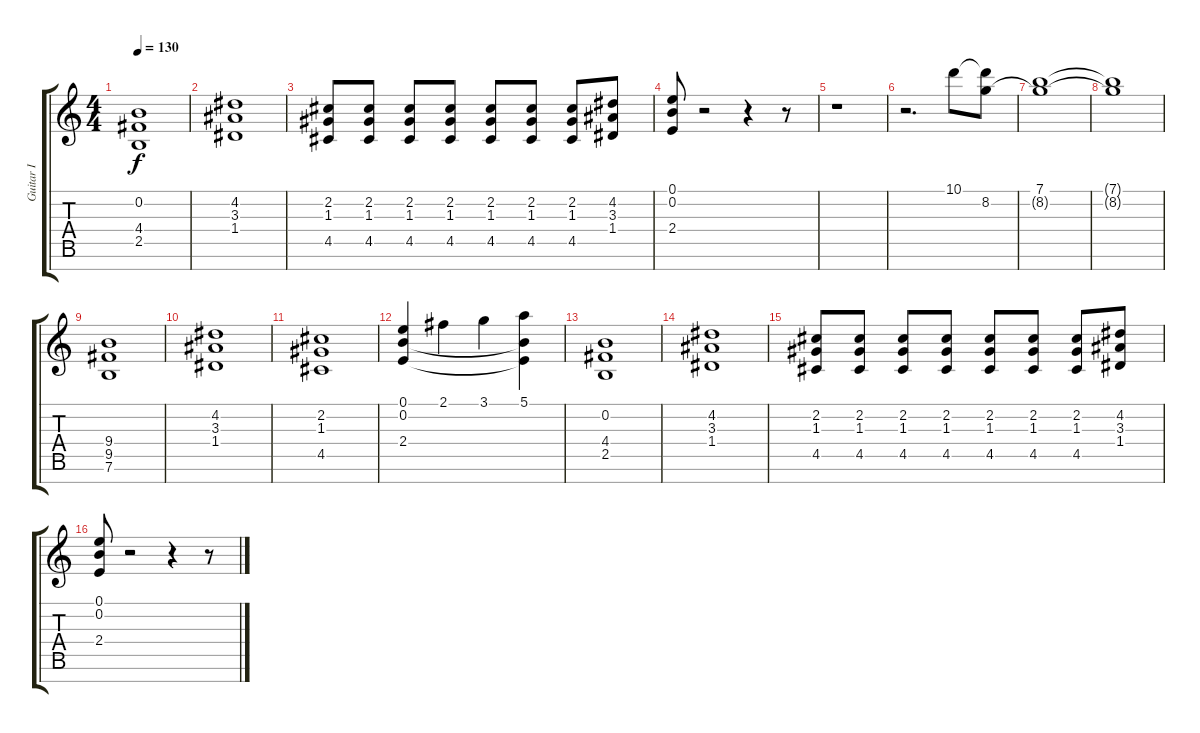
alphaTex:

\track ("Guitar I" "Guitar I") {instrument overdrivenguitar}
\staff {score tabs}
\tuning (E4 B3 G3 D3 A2 E2 B1) {hide}
\ts (4 4)
\tempo 130
\clef g2
\ks c
(0.2 4.4 2.5).1{dy f} |
(4.2 3.3 1.4).1 |
(2.2 1.3 4.5).8 (2.2 1.3 4.5).8 (2.2 1.3 4.5).8 (2.2 1.3 4.5).8 (2.2 1.3 4.5).8 (2.2 1.3 4.5).8 (2.2 1.3 4.5).8 (4.2 3.3 1.4).8 |
(0.1 0.2 2.4).8 r.2 r.4 r.8 |
r.1 |
r.2{d} 10.1.8 (10.1{t} 8.2).8 |
(7.1 8.2{t}).1 |
(7.1{t} 8.2{t}).1 |
(9.4 9.5 7.6).1 |
(4.2 3.3 1.4).1 |
(2.2 1.3 4.5).1 |
(0.1 0.2 2.4).4 2.1.4 3.1.4 (5.1 0.2{t} 2.4{t}).4 |
(0.2 4.4 2.5).1 |
(4.2 3.3 1.4).1 |
(2.2 1.3 4.5).8 (2.2 1.3 4.5).8 (2.2 1.3 4.5).8 (2.2 1.3 4.5).8 (2.2 1.3 4.5).8 (2.2 1.3 4.5).8 (2.2 1.3 4.5).8 (4.2 3.3 1.4).8 |
(0.1 0.2 2.4).8 r.2 r.4 r.8
